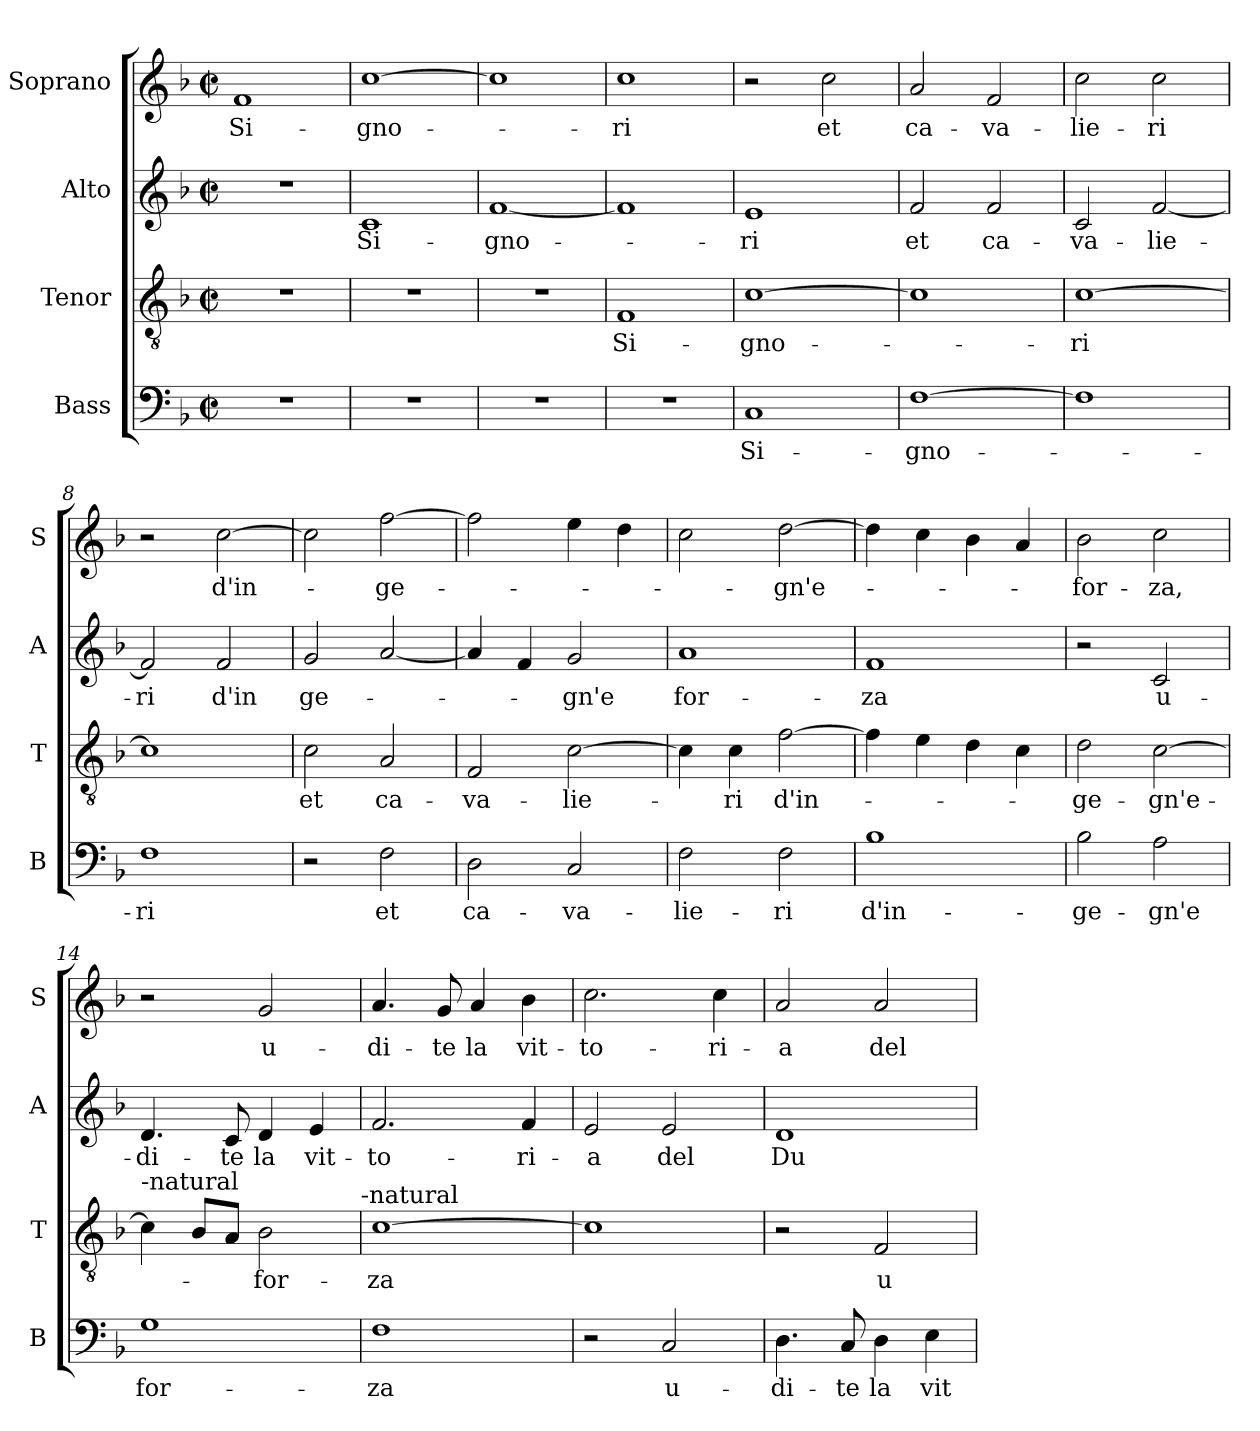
**kern	**text	**kern	**text	**kern	**text	**kern	**text
*part4	*part4	*part3	*part3	*part2	*part2	*part1	*part1
*staff4	*staff4	*staff3	*staff3	*staff2	*staff2	*staff1	*staff1
*I"Bass	*	*I"Tenor	*	*I"Alto	*	*I"Soprano	*
*I'B	*	*I'T	*	*I'A	*	*I'S	*
*clefF4	*	*clefGv2	*	*clefG2	*	*clefG2	*
*k[b-]	*	*k[b-]	*	*k[b-]	*	*k[b-]	*
*F:	*	*F:	*	*F:	*	*F:	*
*M2/2	*	*M2/2	*	*M2/2	*	*M2/2	*
*met(c|)	*	*met(c|)	*	*met(c|)	*	*met(c|)	*
=1	=1	=1	=1	=1	=1	=1	=1
1r	.	1r	.	1r	.	1f	Si-
=2	=2	=2	=2	=2	=2	=2	=2
1r	.	1r	.	1c	Si-	[1cc	-gno-
=3	=3	=3	=3	=3	=3	=3	=3
1r	.	1r	.	[1f	-gno-	1cc]	.
=4	=4	=4	=4	=4	=4	=4	=4
1r	.	1F	Si-	1f]	.	1cc	-ri
=5	=5	=5	=5	=5	=5	=5	=5
1C	Si-	[1c	-gno-	1e	-ri	2r	.
.	.	.	.	.	.	2cc\	et
=6	=6	=6	=6	=6	=6	=6	=6
[1F	-gno-	1c]	.	2f/	et	2a/	ca-
.	.	.	.	2f/	ca-	2f/	-va-
=7	=7	=7	=7	=7	=7	=7	=7
1F]	.	[1c	-ri	2c/	-va-	2cc\	-lie-
.	.	.	.	[2f/	-lie-	2cc\	-ri
!!LO:LB:g=z
=8	=8	=8	=8	=8	=8	=8	=8
1F	-ri	1c]	.	2f/]	-ri	2r	.
.	.	.	.	2f/	d'in	[2cc\	d'in-
=9	=9	=9	=9	=9	=9	=9	=9
2r	.	2c\	et	2g/	ge-	2cc\]	.
2F\	et	2A/	ca-	[2a/	.	[2ff\	-ge-
=10	=10	=10	=10	=10	=10	=10	=10
2D\	ca-	2F/	-va-	4a/]	.	2ff\]	.
.	.	.	.	4f/	.	.	.
2C/	-va-	[2c\	-lie-	2g/	-gn'e	4ee\	.
.	.	.	.	.	.	4dd\	.
=11	=11	=11	=11	=11	=11	=11	=11
2F\	-lie-	4c\]	.	1a	for-	2cc\	.
.	.	4c\	-ri	.	.	.	.
2F\	-ri	[2f\	d'in-	.	.	[2dd\	-gn'e-
=12	=12	=12	=12	=12	=12	=12	=12
1B-	d'in-	4f\]	.	1f	-za	4dd\]	.
.	.	4e\	.	.	.	4cc\	.
.	.	4d\	.	.	.	4b-\	.
.	.	4c\	.	.	.	4a/	.
=13	=13	=13	=13	=13	=13	=13	=13
2B-\	-ge-	2d\	-ge-	2r	.	2b-\	-for-
2A\	-gn'e	[2c\	-gn'e-	2c/	u-	2cc\	-za,
=14	=14	=14	=14	=14	=14	=14	=14
!	!	!LO:TX:a:t=-natural	!	!	!	!	!
1G	for-	4c\]	.	4.d/	-di-	2r	.
.	.	8B-/L	.	.	.	.	.
.	.	8A/J	.	8c/	-te	.	.
.	.	2B-\	-for-	4d/	la	2g/	u-
.	.	.	.	4e/	vit-	.	.
!	!	!LO:TX:a:t=-natural	!	!	!	!	!
!!LO:LB:g=z
=15	=15	=15	=15	=15	=15	=15	=15
1F	-za	[1c	-za	2.f/	-to-	4.a/	-di-
.	.	.	.	.	.	8g/	-te
.	.	.	.	.	.	4a/	la
.	.	.	.	4f/	-ri-	4b-\	vit-
=16	=16	=16	=16	=16	=16	=16	=16
2r	.	1c]	.	2e/	-a	2.cc\	-to-
2C/	u-	.	.	2e/	del	.	.
.	.	.	.	.	.	4cc\	-ri-
=17	=17	=17	=17	=17	=17	=17	=17
4.D\	-di-	2r	.	1d	Du-	2a/	-a
8C/	-te	.	.	.	.	.	.
4D\	la	2F/	u-	.	.	2a/	del
4E\	vit-	.	.	.	.	.	.
=	=	=	=	=	=	=	=
*-	*-	*-	*-	*-	*-	*-	*-
